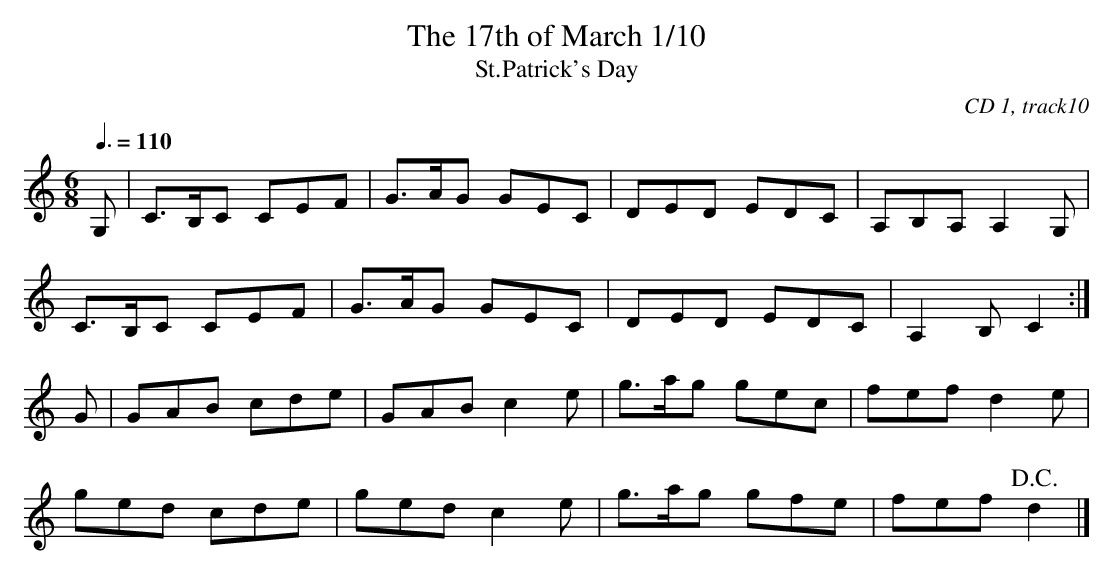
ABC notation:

X:1
T:17th of March 1/10, The
C:CD 1, track10
T:St.Patrick's Day
M:6/8
L:1/8
Q:3/8=110
K:C
G,|C>B,C CEF|G>AG GEC|DED EDC|A,B,A, A,2G,|
C>B,C CEF|G>AG GEC|DED EDC|A,2B, C2:|
G|GAB cde|GAB c2e|g>ag gec|fef d2e|
ged cde|ged c2e|g>ag gfe|fef +D.C.+d2|]
